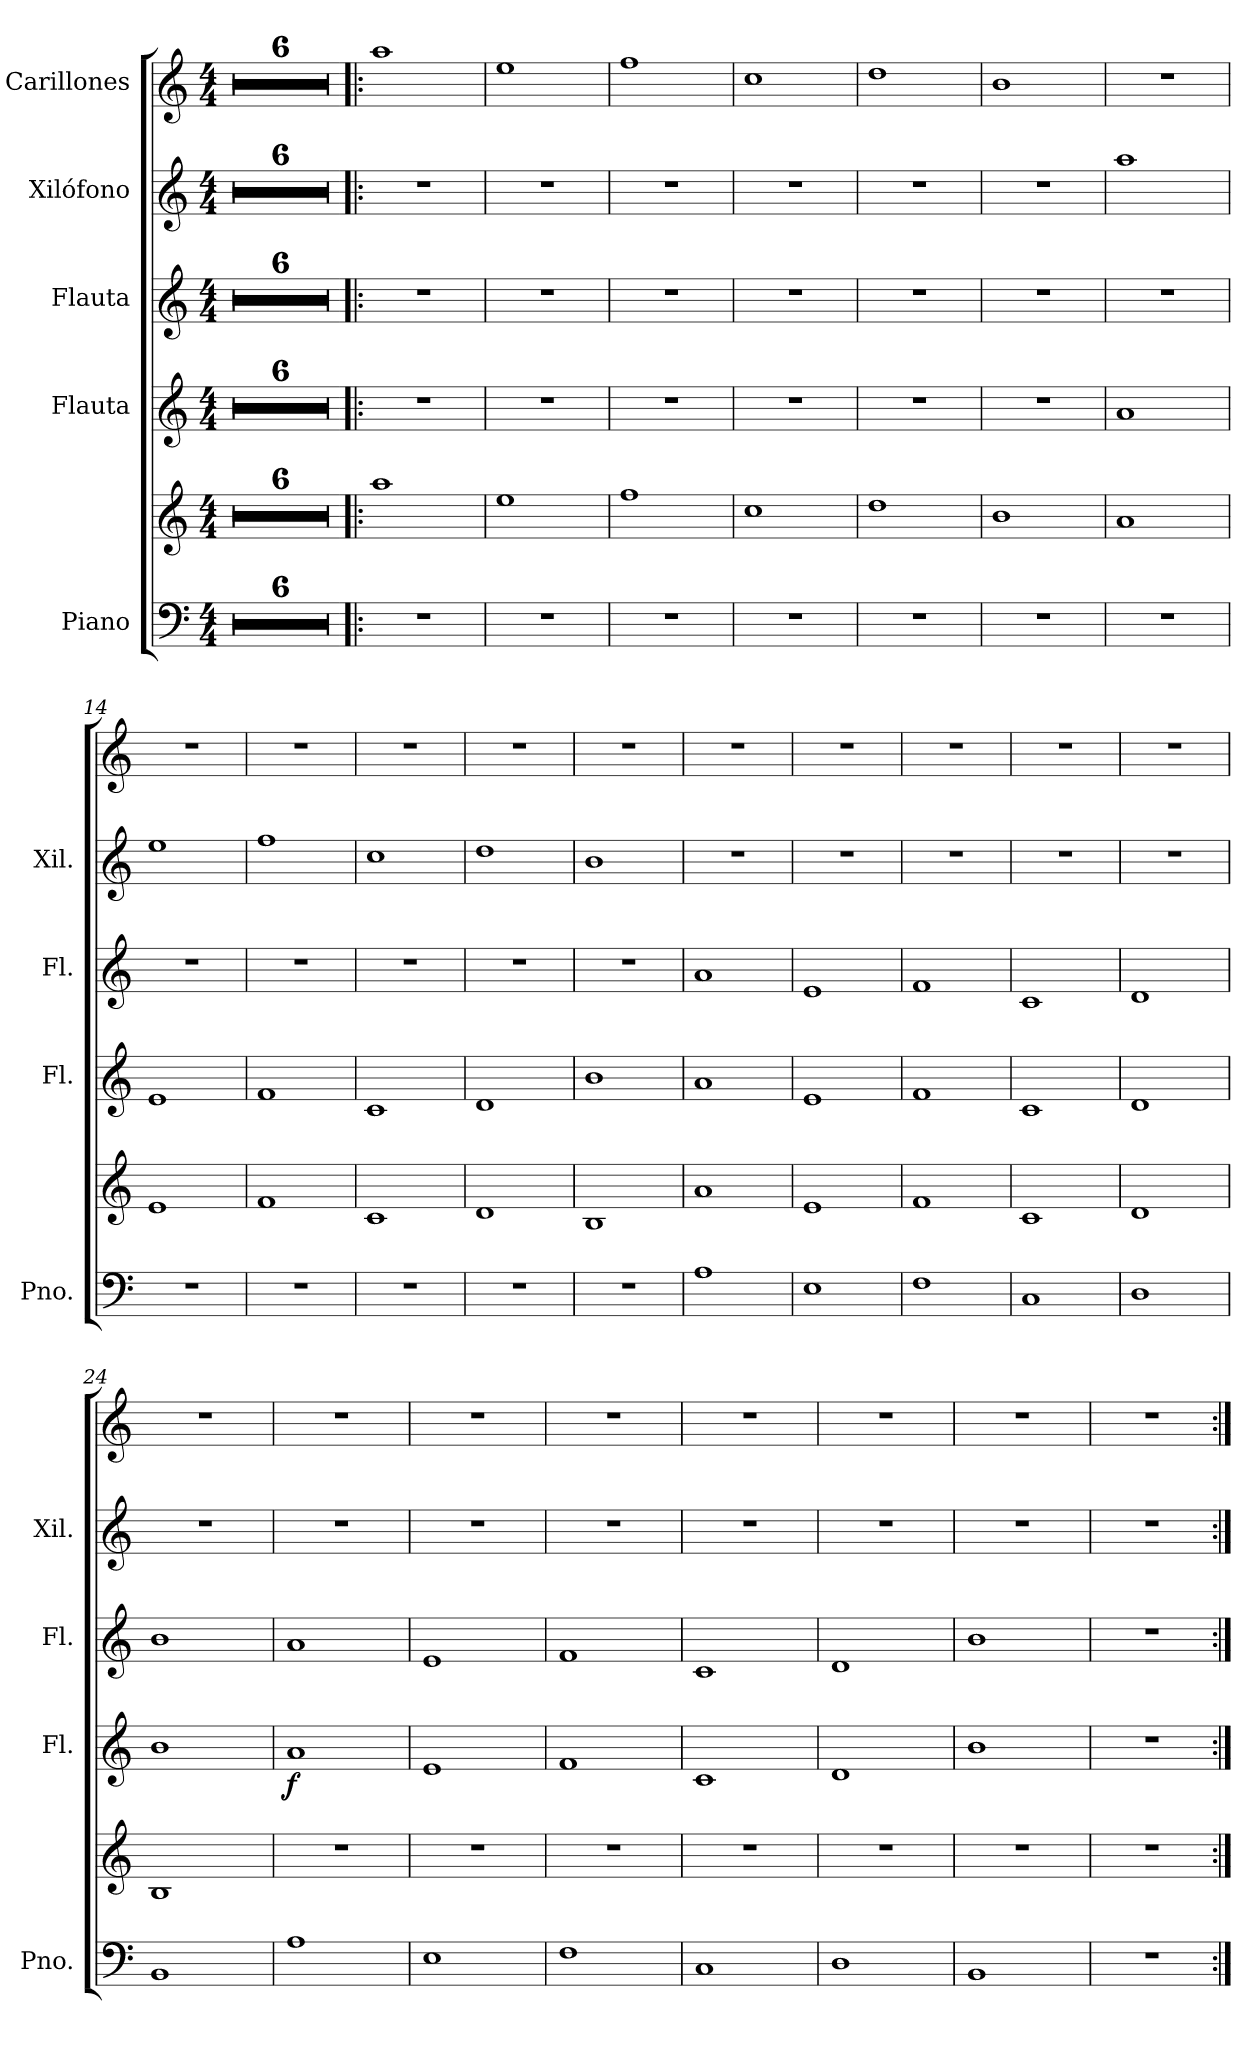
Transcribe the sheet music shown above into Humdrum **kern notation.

**kern	**kern	**kern	**dynam	**kern	**kern	**kern
*part5	*part5	*part4	*part4	*part3	*part2	*part1
*staff6	*staff5	*staff4	*staff4	*staff3	*staff2	*staff1
*I"Piano	*	*I"Flauta	*	*I"Flauta	*I"Xilófono	*I"Carillones
*I'Pno.	*	*I'Fl.	*	*I'Fl.	*I'Xil.	*
*clefF4	*clefG2	*clefG2	*	*clefG2	*clefG2	*clefG2
*	*	*	*	*	*ITrd-7c-12	*ITrd-14c-24
*k[]	*k[]	*k[]	*	*k[]	*k[]	*k[]
*M4/4	*M4/4	*M4/4	*	*M4/4	*M4/4	*M4/4
=1	=1	=1	=1	=1	=1	=1
1r	1r	1r	.	1r	1r	1r
=2	=2	=2	=2	=2	=2	=2
1r	1r	1r	.	1r	1r	1r
=3	=3	=3	=3	=3	=3	=3
1r	1r	1r	.	1r	1r	1r
=4	=4	=4	=4	=4	=4	=4
1r	1r	1r	.	1r	1r	1r
=5	=5	=5	=5	=5	=5	=5
1r	1r	1r	.	1r	1r	1r
=6	=6	=6	=6	=6	=6	=6
1r	1r	1r	.	1r	1r	1r
=7!|:	=7!|:	=7!|:	=7!|:	=7!|:	=7!|:	=7!|:
*	*	*	*	*	*	*MM130
1r	1aa	1r	.	1r	1r	1aaaa
=8	=8	=8	=8	=8	=8	=8
1r	1ee	1r	.	1r	1r	1eeee
=9	=9	=9	=9	=9	=9	=9
1r	1ff	1r	.	1r	1r	1ffff
=10	=10	=10	=10	=10	=10	=10
1r	1cc	1r	.	1r	1r	1cccc
=11	=11	=11	=11	=11	=11	=11
1r	1dd	1r	.	1r	1r	1dddd
=12	=12	=12	=12	=12	=12	=12
1r	1b	1r	.	1r	1r	1bbb
=13	=13	=13	=13	=13	=13	=13
1r	1a	1a	.	1r	1aaa	1r
=14	=14	=14	=14	=14	=14	=14
1r	1e	1e	.	1r	1eee	1r
=15	=15	=15	=15	=15	=15	=15
1r	1f	1f	.	1r	1fff	1r
!!LO:LB:g=z
=16	=16	=16	=16	=16	=16	=16
1r	1c	1c	.	1r	1ccc	1r
=17	=17	=17	=17	=17	=17	=17
1r	1d	1d	.	1r	1ddd	1r
=18	=18	=18	=18	=18	=18	=18
1r	1B	1b	.	1r	1bb	1r
=19	=19	=19	=19	=19	=19	=19
1A	1a	1a	.	1a	1r	1r
=20	=20	=20	=20	=20	=20	=20
1E	1e	1e	.	1e	1r	1r
=21	=21	=21	=21	=21	=21	=21
1F	1f	1f	.	1f	1r	1r
=22	=22	=22	=22	=22	=22	=22
1C	1c	1c	.	1c	1r	1r
=23	=23	=23	=23	=23	=23	=23
1D	1d	1d	.	1d	1r	1r
=24	=24	=24	=24	=24	=24	=24
1BB	1B	1b	.	1b	1r	1r
=25	=25	=25	=25	=25	=25	=25
!	!	!	!LO:DY:b	!	!	!
1A	1r	1a	f	1a	1r	1r
=26	=26	=26	=26	=26	=26	=26
1E	1r	1e	.	1e	1r	1r
=27	=27	=27	=27	=27	=27	=27
1F	1r	1f	.	1f	1r	1r
=28	=28	=28	=28	=28	=28	=28
1C	1r	1c	.	1c	1r	1r
=29	=29	=29	=29	=29	=29	=29
1D	1r	1d	.	1d	1r	1r
=30	=30	=30	=30	=30	=30	=30
1BB	1r	1b	.	1b	1r	1r
=31	=31	=31	=31	=31	=31	=31
1r	1r	1r	.	1r	1r	1r
=:|!	=:|!	=:|!	=:|!	=:|!	=:|!	=:|!
*-	*-	*-	*-	*-	*-	*-
